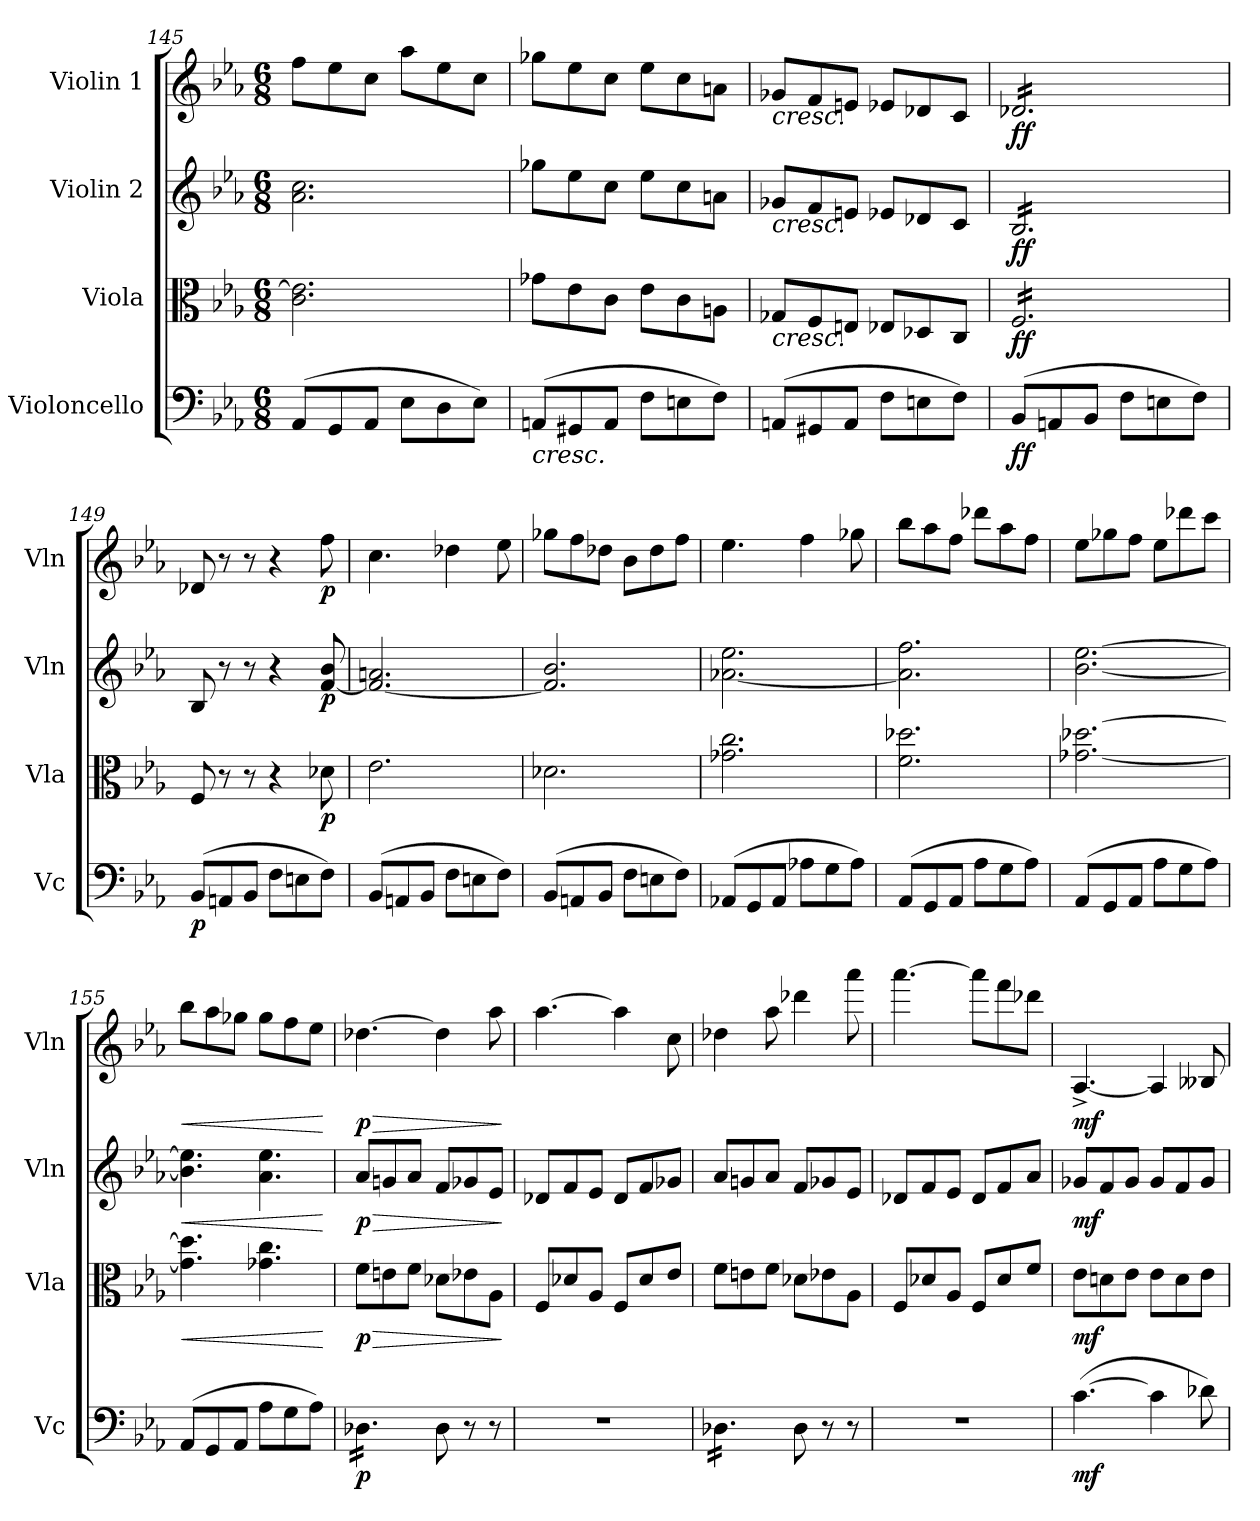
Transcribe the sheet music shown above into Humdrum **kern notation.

**kern	**dynam	**kern	**dynam	**kern	**dynam	**kern	**dynam
*part4	*part4	*part3	*part3	*part2	*part2	*part1	*part1
*staff4	*staff4	*staff3	*staff3	*staff2	*staff2	*staff1	*staff1
*I"Violoncello	*	*I"Viola	*	*I"Violin 2	*	*I"Violin 1	*
*I'Vc	*	*I'Vla	*	*I'Vln	*	*I'Vln	*
*clefF4	*	*clefC3	*	*clefG2	*	*clefG2	*
*k[b-e-a-]	*	*k[b-e-a-]	*	*k[b-e-a-]	*	*k[b-e-a-]	*
*M6/8	*	*M6/8	*	*M6/8	*	*M6/8	*
=145	=145	=145	=145	=145	=145	=145	=145
(8AA-/L	.	2.c\ 2.e-\]	.	2.a-\ 2.cc\	.	8ff\L	.
8GG/	.	.	.	.	.	8ee-\	.
8AA-/J	.	.	.	.	.	8cc\J	.
8E-\L	.	.	.	.	.	8aa-\L	.
8D\	.	.	.	.	.	8ee-\	.
8E-\J)	.	.	.	.	.	8cc\J	.
=146	=146	=146	=146	=146	=146	=146	=146
!LO:TX:b:i:t=cresc.	!	!	!	!	!	!	!
(8AAn/L	.	8g-X\L	.	8gg-X\L	.	8gg-X\L	.
8GG#X/	.	8e-\	.	8ee-\	.	8ee-\	.
8AA/J	.	8c\J	.	8cc\J	.	8cc\J	.
8F\L	.	8e-\L	.	8ee-\L	.	8ee-\L	.
8En\	.	8c\	.	8cc\	.	8cc\	.
8F\J)	.	8An\J	.	8an\J	.	8an\J	.
=147	=147	=147	=147	=147	=147	=147	=147
!	!	!	!	!	!	!LO:TX:b:i:t=cresc.	!
!	!	!	!	!LO:TX:b:i:t=cresc.	!	!	!
!	!	!LO:TX:b:i:t=cresc.	!	!	!	!	!
(8AAn/L	.	8G-X/L	.	8g-X/L	.	8g-X/L	.
8GG#X/	.	8F/	.	8f/	.	8f/	.
8AA/J	.	8En/J	.	8en/J	.	8en/J	.
8F\L	.	8E-X/L	.	8e-X/L	.	8e-X/L	.
8En\	.	8D-X/	.	8d-X/	.	8d-X/	.
8F\J)	.	8C/J	.	8c/J	.	8c/J	.
=148	=148	=148	=148	=148	=148	=148	=148
!	!LO:DY:b	!	!LO:DY:b	!	!LO:DY:b	!	!LO:DY:b
*	*	*tremolo	*	*	*	*	*
*	*	*	*	*tremolo	*	*	*
*	*	*	*	*	*	*tremolo	*
(8BB-/L	ff	16F/LL	ff	16B-/LL	ff	16d-X/LL	ff
.	.	16F/	.	16B-/	.	16d-X/	.
8AAn/	.	16F/	.	16B-/	.	16d-X/	.
.	.	16F/	.	16B-/	.	16d-X/	.
8BB-/J	.	16F/	.	16B-/	.	16d-X/	.
.	.	16F/	.	16B-/	.	16d-X/	.
8F\L	.	16F/	.	16B-/	.	16d-X/	.
.	.	16F/	.	16B-/	.	16d-X/	.
8En\	.	16F/	.	16B-/	.	16d-X/	.
.	.	16F/	.	16B-/	.	16d-X/	.
8F\J)	.	16F/	.	16B-/	.	16d-X/	.
.	.	16F/JJ	.	16B-/JJ	.	16d-X/JJ	.
*	*	*	*	*	*	*Xtremolo	*
*	*	*	*	*Xtremolo	*	*	*
*	*	*Xtremolo	*	*	*	*	*
=149	=149	=149	=149	=149	=149	=149	=149
!	!LO:DY:b	!	!	!	!	!	!
(8BB-/L	p	8F/	.	8B-/	.	8d-X/	.
8AAn/	.	8r	.	8r	.	8r	.
8BB-/J	.	8r	.	8r	.	8r	.
8F\L	.	4r	.	4r	.	4r	.
8En\	.	.	.	.	.	.	.
!	!	!	!LO:DY:b	!	!LO:DY:b	!	!LO:DY:b
8F\J)	.	8d-X\	p	[8f/ 8b-/	p	8ff\	p
!!LO:LB:g=z
=150	=150	=150	=150	=150	=150	=150	=150
(8BB-/L	.	2.e-\	.	2.f/_ 2.an/	.	4.cc\	.
8AAn/	.	.	.	.	.	.	.
8BB-/J	.	.	.	.	.	.	.
8F\L	.	.	.	.	.	4dd-X\	.
8En\	.	.	.	.	.	.	.
8F\J)	.	.	.	.	.	8ee-\	.
!!LO:PB:g=z
=151	=151	=151	=151	=151	=151	=151	=151
(8BB-/L	.	2.d-X\	.	2.f/] 2.b-/	.	8gg-X\L	.
8AAn/	.	.	.	.	.	8ff\	.
8BB-/J	.	.	.	.	.	8dd-X\J	.
8F\L	.	.	.	.	.	8b-\L	.
8En\	.	.	.	.	.	8dd-\	.
8F\J)	.	.	.	.	.	8ff\J	.
=152	=152	=152	=152	=152	=152	=152	=152
(8AA-X/L	.	2.g-X\ 2.cc\	.	[2.a-X\ 2.ee-\	.	4.ee-\	.
8GG/	.	.	.	.	.	.	.
8AA-/J	.	.	.	.	.	.	.
8A-X\L	.	.	.	.	.	4ff\	.
8G\	.	.	.	.	.	.	.
8A-\J)	.	.	.	.	.	8gg-X\	.
=153	=153	=153	=153	=153	=153	=153	=153
(8AA-/L	.	2.f\ 2.dd-X\	.	2.a-\] 2.ff\	.	8bb-\L	.
8GG/	.	.	.	.	.	8aa-\	.
8AA-/J	.	.	.	.	.	8ff\J	.
8A-\L	.	.	.	.	.	8ddd-X\L	.
8G\	.	.	.	.	.	8aa-\	.
8A-\J)	.	.	.	.	.	8ff\J	.
=154	=154	=154	=154	=154	=154	=154	=154
(8AA-/L	.	[2.g-X\ [2.dd-X\	.	[2.b-\ [2.ee-\	.	8ee-\L	.
8GG/	.	.	.	.	.	8gg-X\	.
8AA-/J	.	.	.	.	.	8ff\J	.
8A-\L	.	.	.	.	.	8ee-\L	.
8G\	.	.	.	.	.	8ddd-X\	.
8A-\J)	.	.	.	.	.	8ccc\J	.
=155	=155	=155	=155	=155	=155	=155	=155
!	!	!	!LO:HP:b	!	!LO:HP:b	!	!LO:HP:b
(8AA-/L	.	4.g-\] 4.dd-\]	<	4.b-\] 4.ee-\]	<	8bb-\L	<
8GG/	.	.	.	.	.	8aa-\	.
8AA-/J	.	.	.	.	.	8gg-X\J	.
8A-\L	.	4.g-X\ 4.cc\	.	4.a-\ 4.ee-\	.	8gg-\L	.
8G\	.	.	.	.	.	8ff\	.
8A-\J)	.	.	.	.	.	8ee-\J	.
.	.	.	[	.	[	.	[
=156	=156	=156	=156	=156	=156	=156	=156
!	!LO:DY:b	!	!LO:HP:b	!	!LO:HP:b	!	!LO:HP:b
!	!	!	!LO:DY:n=1:b	!	!LO:DY:n=1:b	!	!LO:DY:n=1:b
*tremolo	*	*	*	*	*	*	*
16D-X\LL	p	8f\L	> p	8a-/L	> p	[4.dd-X\	> p
16D-X\	.	.	.	.	.	.	.
16D-X\	.	8en\	.	8gn/	.	.	.
16D-X\	.	.	.	.	.	.	.
16D-X\	.	8f\J	.	8a-/J	.	.	.
16D-X\JJ	.	.	.	.	.	.	.
*Xtremolo	*	*	*	*	*	*	*
8D-\	.	8d-X\L	.	8f/L	.	4dd-\]	.
8r	.	8e-X\	.	8g-X/	.	.	.
8r	.	8A-\J	.	8e-/J	.	8aa-\	.
.	.	.	]	.	]	.	]
=157	=157	=157	=157	=157	=157	=157	=157
2.r	.	8F/L	.	8d-X/L	.	[4.aa-\	.
.	.	8d-X/	.	8f/	.	.	.
.	.	8A-/J	.	8e-/J	.	.	.
.	.	8F/L	.	8d-/L	.	4aa-\]	.
.	.	8d-/	.	8f/	.	.	.
.	.	8e-/J	.	8g-X/J	.	8cc\	.
!!LO:LB:g=z
=158	=158	=158	=158	=158	=158	=158	=158
*tremolo	*	*	*	*	*	*	*
16D-X\LL	.	8f\L	.	8a-/L	.	4dd-X\	.
16D-X\	.	.	.	.	.	.	.
16D-X\	.	8en\	.	8gn/	.	.	.
16D-X\	.	.	.	.	.	.	.
16D-X\	.	8f\J	.	8a-/J	.	8aa-\	.
16D-X\JJ	.	.	.	.	.	.	.
*Xtremolo	*	*	*	*	*	*	*
8D-\	.	8d-X\L	.	8f/L	.	4ddd-X\	.
8r	.	8e-X\	.	8g-X/	.	.	.
8r	.	8A-\J	.	8e-/J	.	8aaa-\	.
!!LO:LB:g=z
=159	=159	=159	=159	=159	=159	=159	=159
2.r	.	8F/L	.	8d-X/L	.	[4.aaa-\	.
.	.	8d-X/	.	8f/	.	.	.
.	.	8A-/J	.	8e-/J	.	.	.
.	.	8F/L	.	8d-/L	.	8aaa-\L]	.
.	.	8d-/	.	8f/	.	8fff\	.
.	.	8f/J	.	8a-/J	.	8ddd-X\J	.
=160	=160	=160	=160	=160	=160	=160	=160
!	!LO:DY:b	!	!LO:DY:b	!	!LO:DY:b	!	!LO:DY:b
([4.c\	mf	8e-\L	mf	8g-X/L	mf	[4.A-^/	mf
.	.	8dn\	.	8f/	.	.	.
.	.	8e-\J	.	8g-/J	.	.	.
4c\]	.	8e-\L	.	8g-/L	.	4A-/]	.
.	.	8d\	.	8f/	.	.	.
8d-X\)	.	8e-\J	.	8g-/J	.	8B--X/	.
=	=	=	=	=	=	=	=
*-	*-	*-	*-	*-	*-	*-	*-
